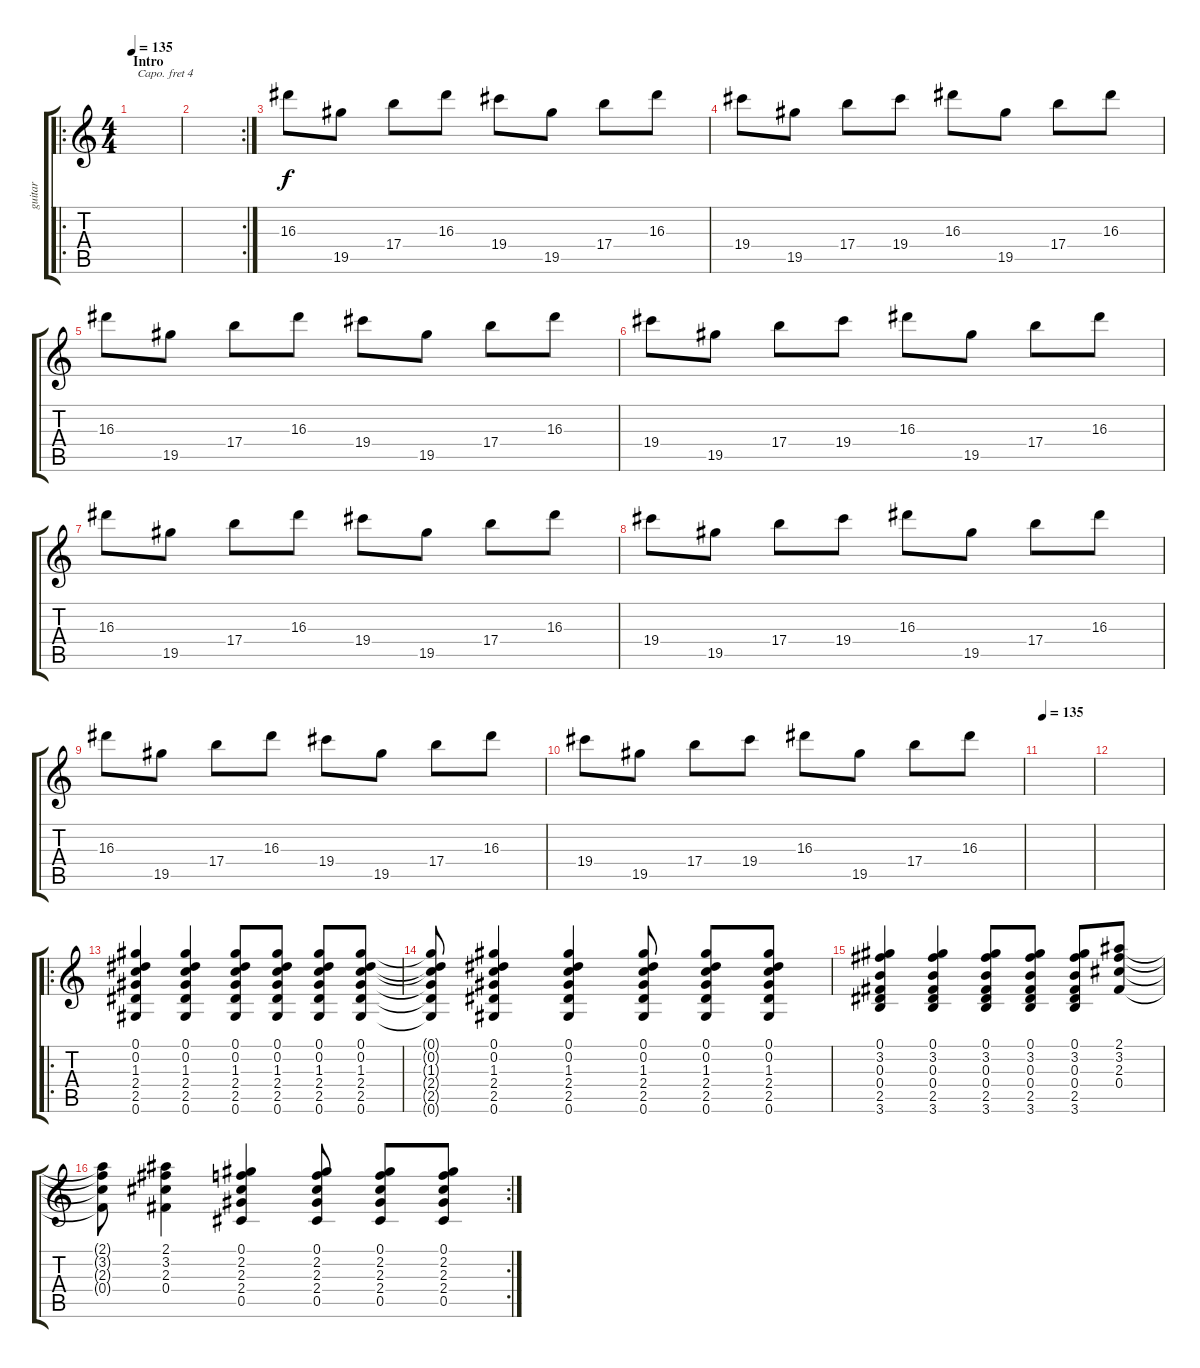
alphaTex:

\track ("guitar " "guitar ") {instrument overdrivenguitar}
\staff {score tabs}
\capo 4
\tuning (E4 B3 G3 D3 A2 E2) {hide}
\ro
\ts (4 4)
\section ("" "Intro")
\tempo 135
\tempo 120
\tempo 135
\clef g2
\ks c
|
\rc 2
|
16.3.8{instrument electricguitarjazz} 19.5.8 17.4.8 16.3.8 19.4.8 19.5.8 17.4.8 16.3.8 |
19.4.8 19.5.8 17.4.8 19.4.8 16.3.8 19.5.8 17.4.8 16.3.8 |
16.3.8 19.5.8 17.4.8 16.3.8 19.4.8 19.5.8 17.4.8 16.3.8 |
19.4.8 19.5.8 17.4.8 19.4.8 16.3.8 19.5.8 17.4.8 16.3.8 |
16.3.8 19.5.8 17.4.8 16.3.8 19.4.8 19.5.8 17.4.8 16.3.8 |
19.4.8 19.5.8 17.4.8 19.4.8 16.3.8 19.5.8 17.4.8 16.3.8 |
16.3.8 19.5.8 17.4.8 16.3.8 19.4.8 19.5.8 17.4.8 16.3.8 |
19.4.8 19.5.8 17.4.8 19.4.8 16.3.8 19.5.8 17.4.8 16.3.8 |
\tempo 135
|
|
\ro
(0.1 0.2 1.3 2.4 2.5 0.6).4{volume 9 instrument overdrivenguitar} (0.1 0.2 1.3 2.4 2.5 0.6).4 (0.1 0.2 1.3 2.4 2.5 0.6).8 (0.1 0.2 1.3 2.4 2.5 0.6).8 (0.1 0.2 1.3 2.4 2.5 0.6).8 (0.1 0.2 1.3 2.4 2.5 0.6).8 |
(0.1{t} 0.2{t} 1.3{t} 2.4{t} 2.5{t} 0.6{t}).8 (0.1 0.2 1.3 2.4 2.5 0.6).4 (0.1 0.2 1.3 2.4 2.5 0.6).4 (0.1 0.2 1.3 2.4 2.5 0.6).8 (0.1 0.2 1.3 2.4 2.5 0.6).8 (0.1 0.2 1.3 2.4 2.5 0.6).8 |
(0.1 3.2 0.3 0.4 2.5 3.6).4 (0.1 3.2 0.3 0.4 2.5 3.6).4 (0.1 3.2 0.3 0.4 2.5 3.6).8 (0.1 3.2 0.3 0.4 2.5 3.6).8 (0.1 3.2 0.3 0.4 2.5 3.6).8 (2.1 3.2 2.3 0.4).8 |
\rc 2
(2.1{t} 3.2{t} 2.3{t} 0.4{t}).8 (2.1 3.2 2.3 0.4).4 (0.1 2.2 2.3 2.4 0.5).4 (0.1 2.2 2.3 2.4 0.5).8 (0.1 2.2 2.3 2.4 0.5).8 (0.1 2.2 2.3 2.4 0.5).8
